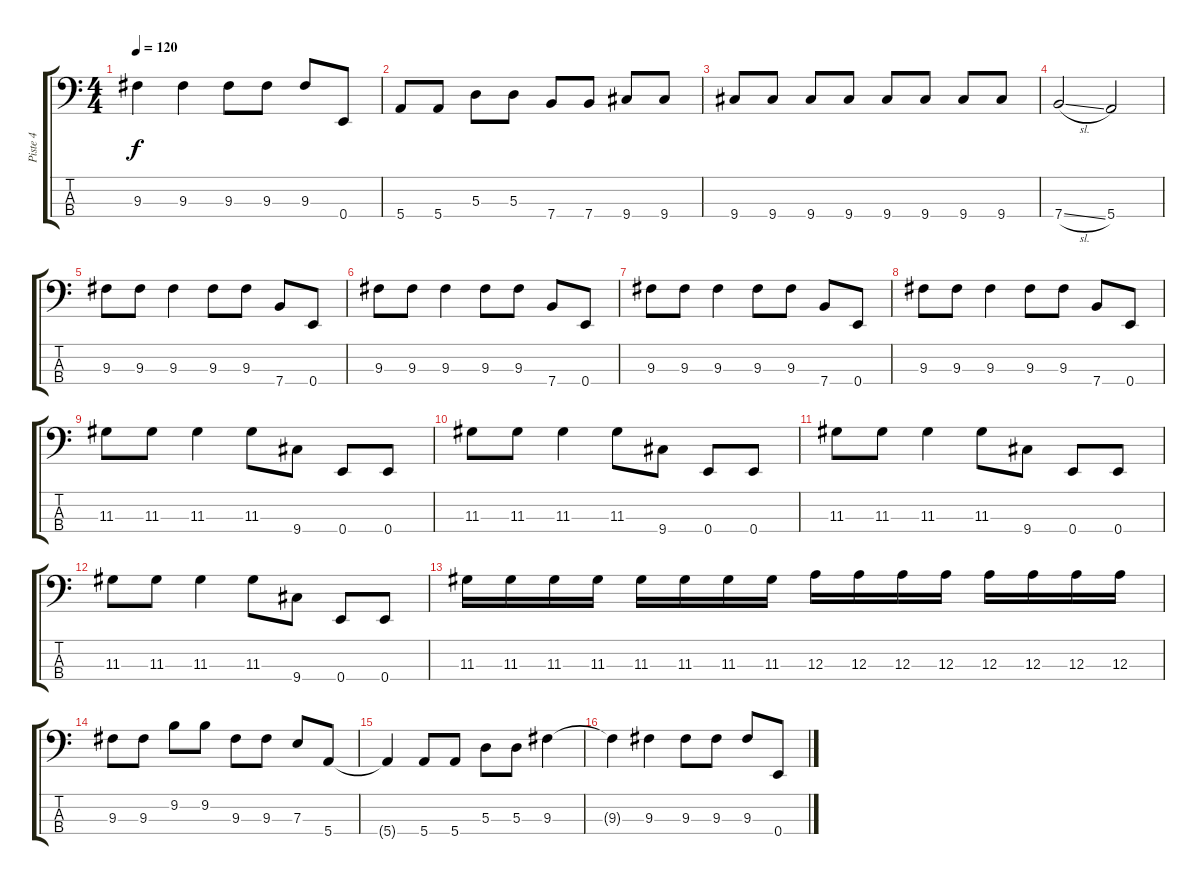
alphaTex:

\track ("Piste 4" "Piste 4") {instrument electricbassfinger}
\staff {score tabs}
\tuning (G2 D2 A1 E1) {hide}
\ts (4 4)
\tempo 120
\clef f4
\ks c
9.3{t}.4{dy f} 9.3.4 9.3.8 9.3.8 9.3.8 0.4.8 |
5.4.8 5.4.8 5.3.8 5.3.8 7.4.8 7.4.8 9.4.8 9.4.8 |
9.4.8 9.4.8 9.4.8 9.4.8 9.4.8 9.4.8 9.4.8 9.4.8 |
7.4{sl}.2 5.4.2 |
9.3.8 9.3.8 9.3.4 9.3.8 9.3.8 7.4.8 0.4.8 |
9.3.8 9.3.8 9.3.4 9.3.8 9.3.8 7.4.8 0.4.8 |
9.3.8 9.3.8 9.3.4 9.3.8 9.3.8 7.4.8 0.4.8 |
9.3.8 9.3.8 9.3.4 9.3.8 9.3.8 7.4.8 0.4.8 |
11.3.8 11.3.8 11.3.4 11.3.8 9.4.8 0.4.8 0.4.8 |
11.3.8 11.3.8 11.3.4 11.3.8 9.4.8 0.4.8 0.4.8 |
11.3.8 11.3.8 11.3.4 11.3.8 9.4.8 0.4.8 0.4.8 |
11.3.8 11.3.8 11.3.4 11.3.8 9.4.8 0.4.8 0.4.8 |
11.3.16 11.3.16 11.3.16 11.3.16 11.3.16 11.3.16 11.3.16 11.3.16 12.3.16 12.3.16 12.3.16 12.3.16 12.3.16 12.3.16 12.3.16 12.3.16 |
9.3.8 9.3.8 9.2.8 9.2.8 9.3.8 9.3.8 7.3.8 5.4.8 |
5.4{t}.4 5.4.8 5.4.8 5.3.8 5.3.8 9.3.4 |
9.3{t}.4 9.3.4 9.3.8 9.3.8 9.3.8 0.4.8
